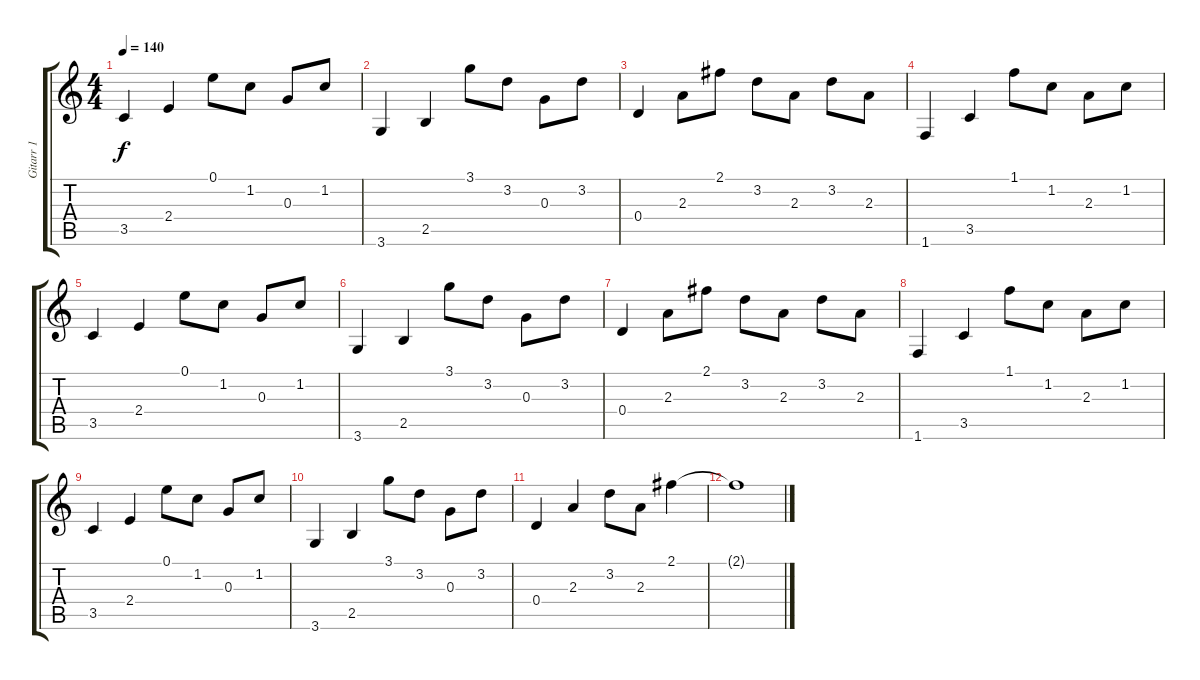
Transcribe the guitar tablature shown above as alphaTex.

\track ("Gitarr 1" "Gitarr 1") {instrument electricguitarclean}
\staff {score tabs}
\tuning (E4 B3 G3 D3 A2 E2) {hide}
\ts (4 4)
\tempo 140
\clef g2
\ks c
3.5.4{dy f} 2.4.4 0.1.8 1.2.8 0.3.8 1.2.8 |
3.6.4 2.5.4 3.1.8 3.2.8 0.3.8 3.2.8 |
0.4.4 2.3.8 2.1.8 3.2.8 2.3.8 3.2.8 2.3.8 |
1.6.4 3.5.4 1.1.8 1.2.8 2.3.8 1.2.8 |
3.5.4 2.4.4 0.1.8 1.2.8 0.3.8 1.2.8 |
3.6.4 2.5.4 3.1.8 3.2.8 0.3.8 3.2.8 |
0.4.4 2.3.8 2.1.8 3.2.8 2.3.8 3.2.8 2.3.8 |
1.6.4 3.5.4 1.1.8 1.2.8 2.3.8 1.2.8 |
3.5.4 2.4.4 0.1.8 1.2.8 0.3.8 1.2.8 |
3.6.4 2.5.4 3.1.8 3.2.8 0.3.8 3.2.8 |
0.4.4 2.3.4 3.2.8 2.3.8 2.1.4 |
2.1{t}.1
